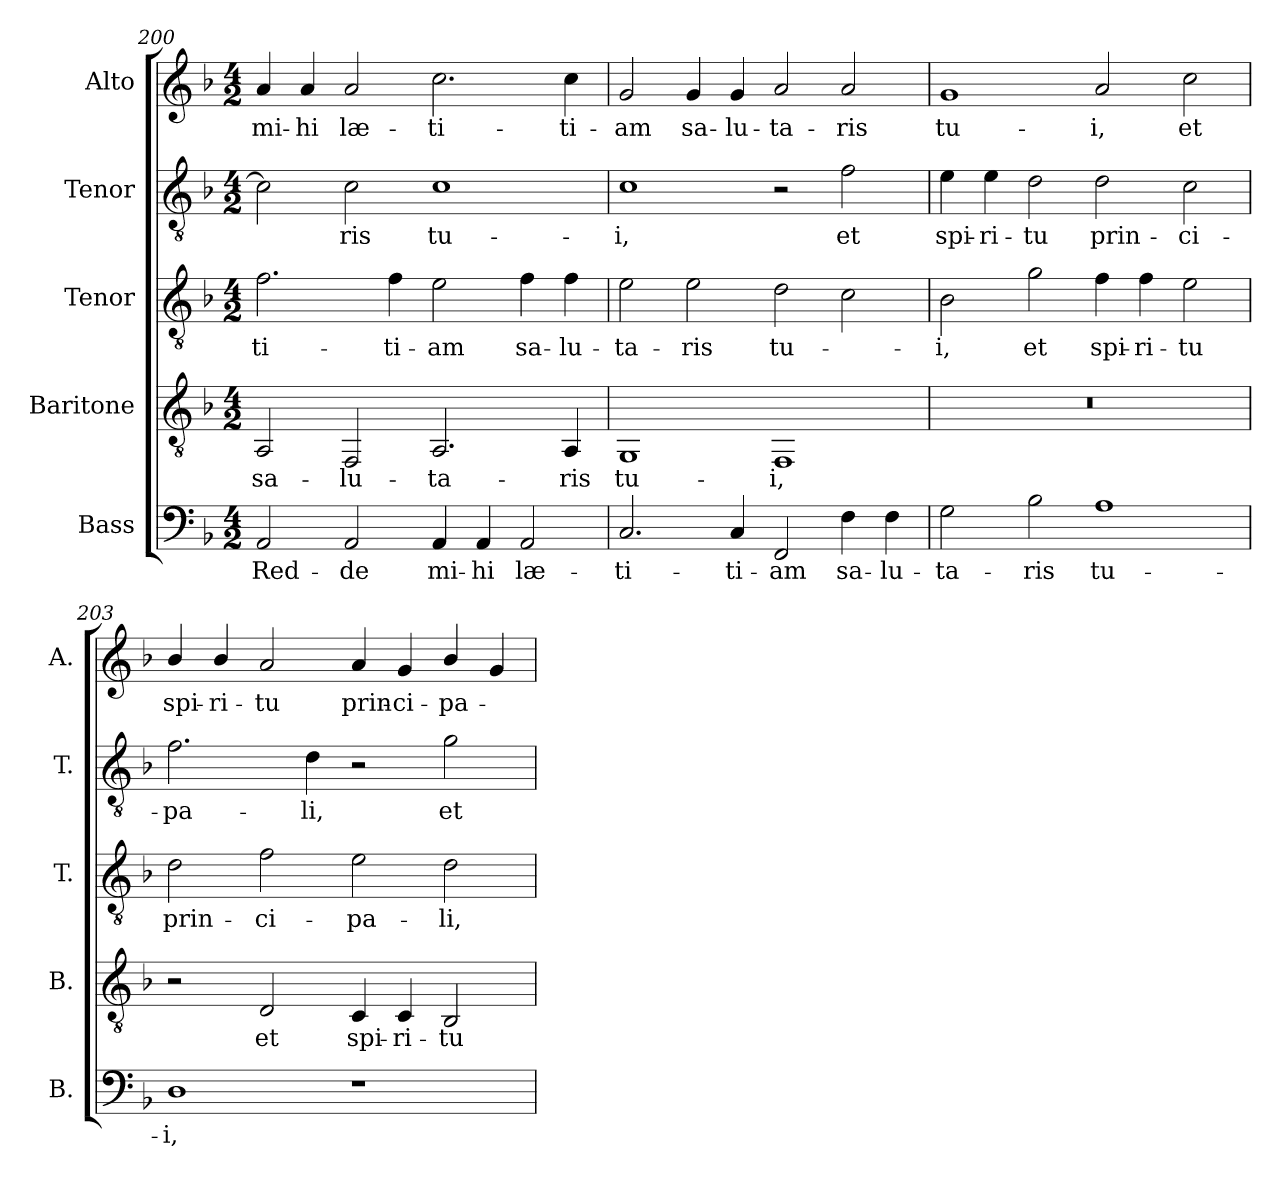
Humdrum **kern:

**kern	**text	**kern	**text	**kern	**text	**kern	**text	**kern	**text
*part5	*part5	*part4	*part4	*part3	*part3	*part2	*part2	*part1	*part1
*staff5	*staff5	*staff4	*staff4	*staff3	*staff3	*staff2	*staff2	*staff1	*staff1
*I"Bass	*	*I"Baritone	*	*I"Tenor	*	*I"Tenor	*	*I"Alto	*
*I'B.	*	*I'B.	*	*I'T.	*	*I'T.	*	*I'A.	*
*clefF4	*	*clefGv2	*	*clefGv2	*	*clefGv2	*	*clefG2	*
*	*	*	*	*ITrd7c12	*	*ITrd7c12	*	*	*
*k[b-]	*	*k[b-]	*	*k[b-]	*	*k[b-]	*	*k[b-]	*
*F:	*	*F:	*	*F:	*	*F:	*	*F:	*
*M4/2	*	*M4/2	*	*M4/2	*	*M4/2	*	*M4/2	*
=200	=200	=200	=200	=200	=200	=200	=200	=200	=200
!	!LO:LY:b:color=#000000	!	!	!	!	!	!	!	!
!	!	!	!LO:LY:b:color=#000000	!	!	!	!	!	!
!	!	!	!	!	!LO:LY:b:color=#000000	!	!	!	!
!	!	!	!	!	!	!	!	!	!LO:LY:b:color=#000000
2AAi/	Red-	2AAi/	sa-	2.Fi\	-ti-	2Ci\]	.	4ai/	mi-
!	!	!	!	!	!	!	!	!	!LO:LY:b:color=#000000
.	.	.	.	.	.	.	.	4ai/	-hi
!	!LO:LY:b:color=#000000	!	!	!	!	!	!	!	!
!	!	!	!LO:LY:b:color=#000000	!	!	!	!	!	!
!	!	!	!	!	!	!	!LO:LY:b:color=#000000	!	!
!	!	!	!	!	!	!	!	!	!LO:LY:b:color=#000000
2AAi/	-de	2FFi/	-lu-	.	.	2Ci\	-ris	2ai/	læ-
!	!	!	!	!	!LO:LY:b:color=#000000	!	!	!	!
.	.	.	.	4Fi\	-ti-	.	.	.	.
!	!LO:LY:b:color=#000000	!	!	!	!	!	!	!	!
!	!	!	!LO:LY:b:color=#000000	!	!	!	!	!	!
!	!	!	!	!	!LO:LY:b:color=#000000	!	!	!	!
!	!	!	!	!	!	!	!LO:LY:b:color=#000000	!	!
!	!	!	!	!	!	!	!	!	!LO:LY:b:color=#000000
4AAi/	mi-	2.AAi/	-ta-	2Ei\	-am	1Ci	tu-	2.cci\	-ti-
!	!LO:LY:b:color=#000000	!	!	!	!	!	!	!	!
4AAi/	-hi	.	.	.	.	.	.	.	.
!	!LO:LY:b:color=#000000	!	!	!	!	!	!	!	!
!	!	!	!	!	!LO:LY:b:color=#000000	!	!	!	!
2AAi/	læ-	.	.	4Fi\	sa-	.	.	.	.
!	!	!	!LO:LY:b:color=#000000	!	!	!	!	!	!
!	!	!	!	!	!LO:LY:b:color=#000000	!	!	!	!
!	!	!	!	!	!	!	!	!	!LO:LY:b:color=#000000
.	.	4AAi/	-ris	4Fi\	-lu-	.	.	4cci\	-ti-
=201	=201	=201	=201	=201	=201	=201	=201	=201	=201
!	!LO:LY:b:color=#000000	!	!	!	!	!	!	!	!
!	!	!	!LO:LY:b:color=#000000	!	!	!	!	!	!
!	!	!	!	!	!LO:LY:b:color=#000000	!	!	!	!
!	!	!	!	!	!	!	!LO:LY:b:color=#000000	!	!
!	!	!	!	!	!	!	!	!	!LO:LY:b:color=#000000
2.Ci/	-ti-	1GGi	tu-	2Ei\	-ta-	1Ci	-i,	2gi/	-am
!	!	!	!	!	!LO:LY:b:color=#000000	!	!	!	!
!	!	!	!	!	!	!	!	!	!LO:LY:b:color=#000000
.	.	.	.	2Ei\	-ris	.	.	4gi/	sa-
!	!LO:LY:b:color=#000000	!	!	!	!	!	!	!	!
!	!	!	!	!	!	!	!	!	!LO:LY:b:color=#000000
4Ci/	-ti-	.	.	.	.	.	.	4gi/	-lu-
!	!LO:LY:b:color=#000000	!	!	!	!	!	!	!	!
!	!	!	!LO:LY:b:color=#000000	!	!	!	!	!	!
!	!	!	!	!	!LO:LY:b:color=#000000	!	!	!	!
!	!	!	!	!	!	!	!	!	!LO:LY:b:color=#000000
2FFi/	-am	1FFi	-i,	2Di\	tu-	2r	.	2ai/	-ta-
!	!LO:LY:b:color=#000000	!	!	!	!	!	!	!	!
!	!	!	!	!	!	!	!LO:LY:b:color=#000000	!	!
!	!	!	!	!	!	!	!	!	!LO:LY:b:color=#000000
4Fi\	sa-	.	.	2Ci\	.	2Fi\	et	2ai/	-ris
!	!LO:LY:b:color=#000000	!	!	!	!	!	!	!	!
4Fi\	-lu-	.	.	.	.	.	.	.	.
!!LO:LB:g=z
=202	=202	=202	=202	=202	=202	=202	=202	=202	=202
!	!LO:LY:b:color=#000000	!LO:N:vis=1	!	!	!	!	!	!	!
!	!	!	!	!	!LO:LY:b:color=#000000	!	!	!	!
!	!	!	!	!	!	!	!LO:LY:b:color=#000000	!	!
!	!	!	!	!	!	!	!	!	!LO:LY:b:color=#000000
2Gi\	-ta-	0r	.	2BB-i\	-i,	4Ei\	spi-	1gi	tu-
!	!	!	!	!	!	!	!LO:LY:b:color=#000000	!	!
.	.	.	.	.	.	4Ei\	-ri-	.	.
!	!LO:LY:b:color=#000000	!	!	!	!	!	!	!	!
!	!	!	!	!	!LO:LY:b:color=#000000	!	!	!	!
!	!	!	!	!	!	!	!LO:LY:b:color=#000000	!	!
2B-i\	-ris	.	.	2Gi\	et	2Di\	-tu	.	.
!	!LO:LY:b:color=#000000	!	!	!	!	!	!	!	!
!	!	!	!	!	!LO:LY:b:color=#000000	!	!	!	!
!	!	!	!	!	!	!	!LO:LY:b:color=#000000	!	!
!	!	!	!	!	!	!	!	!	!LO:LY:b:color=#000000
1Ai	tu-	.	.	4Fi\	spi-	2Di\	prin-	2ai/	-i,
!	!	!	!	!	!LO:LY:b:color=#000000	!	!	!	!
.	.	.	.	4Fi\	-ri-	.	.	.	.
!	!	!	!	!	!LO:LY:b:color=#000000	!	!	!	!
!	!	!	!	!	!	!	!LO:LY:b:color=#000000	!	!
!	!	!	!	!	!	!	!	!	!LO:LY:b:color=#000000
.	.	.	.	2Ei\	-tu	2Ci\	-ci-	2cci\	et
=203	=203	=203	=203	=203	=203	=203	=203	=203	=203
!	!LO:LY:b:color=#000000	!	!	!	!	!	!	!	!
!	!	!	!	!	!LO:LY:b:color=#000000	!	!	!	!
!	!	!	!	!	!	!	!LO:LY:b:color=#000000	!	!
!	!	!	!	!	!	!	!	!	!LO:LY:b:color=#000000
1Di	-i,	2r	.	2Di\	prin-	2.Fi\	-pa-	4b-i/	spi-
!	!	!	!	!	!	!	!	!	!LO:LY:b:color=#000000
.	.	.	.	.	.	.	.	4b-i/	-ri-
!	!	!	!LO:LY:b:color=#000000	!	!	!	!	!	!
!	!	!	!	!	!LO:LY:b:color=#000000	!	!	!	!
!	!	!	!	!	!	!	!	!	!LO:LY:b:color=#000000
.	.	2Di/	et	2Fi\	-ci-	.	.	2ai/	-tu
!	!	!	!	!	!	!	!LO:LY:b:color=#000000	!	!
.	.	.	.	.	.	4Di\	-li,	.	.
!	!	!	!LO:LY:b:color=#000000	!	!	!	!	!	!
!	!	!	!	!	!LO:LY:b:color=#000000	!	!	!	!
!	!	!	!	!	!	!	!	!	!LO:LY:b:color=#000000
1r	.	4Ci/	spi-	2Ei\	-pa-	2r	.	4ai/	prin-
!	!	!	!LO:LY:b:color=#000000	!	!	!	!	!	!
!	!	!	!	!	!	!	!	!	!LO:LY:b:color=#000000
.	.	4Ci/	-ri-	.	.	.	.	4gi/	-ci-
!	!	!	!LO:LY:b:color=#000000	!	!	!	!	!	!
!	!	!	!	!	!LO:LY:b:color=#000000	!	!	!	!
!	!	!	!	!	!	!	!LO:LY:b:color=#000000	!	!
!	!	!	!	!	!	!	!	!	!LO:LY:b:color=#000000
.	.	2BB-i/	-tu	2Di\	-li,	2Gi\	et	4b-i/	-pa-
.	.	.	.	.	.	.	.	4gi/	.
=	=	=	=	=	=	=	=	=	=
*-	*-	*-	*-	*-	*-	*-	*-	*-	*-
